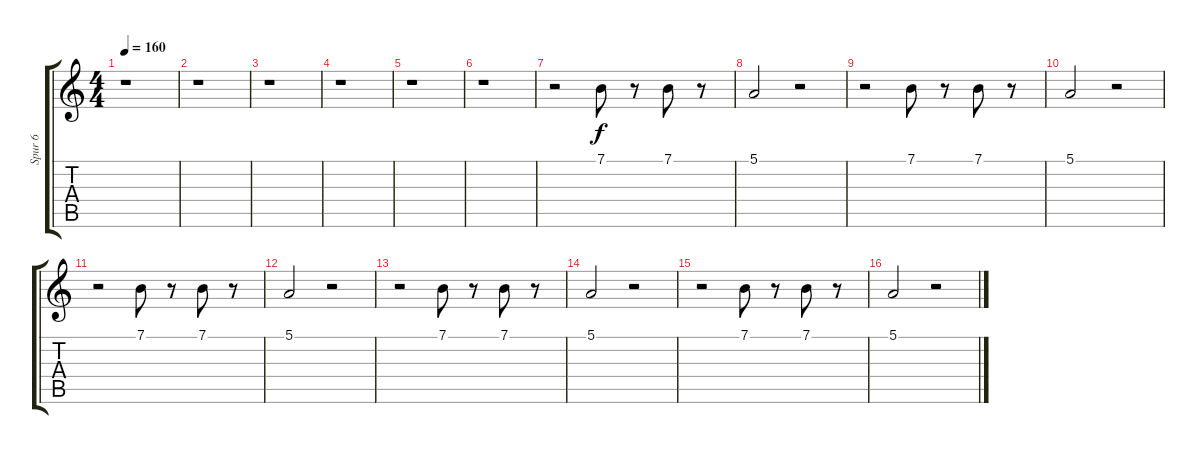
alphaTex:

\track ("Spur 6" "Spur 6") {instrument lead1square}
\staff {score tabs}
\tuning (E4 B3 G3 D3 A2 E2) {hide}
\ts (4 4)
\tempo 160
\clef g2
\ks c
r.1{dy f} |
r.1 |
r.1 |
r.1 |
r.1 |
r.1 |
r.2 7.1.8 r.8 7.1.8 r.8 |
5.1.2 r.2 |
r.2 7.1.8 r.8 7.1.8 r.8 |
5.1.2 r.2 |
r.2 7.1.8 r.8 7.1.8 r.8 |
5.1.2 r.2 |
r.2 7.1.8 r.8 7.1.8 r.8 |
5.1.2 r.2 |
r.2 7.1.8 r.8 7.1.8 r.8 |
5.1.2 r.2
